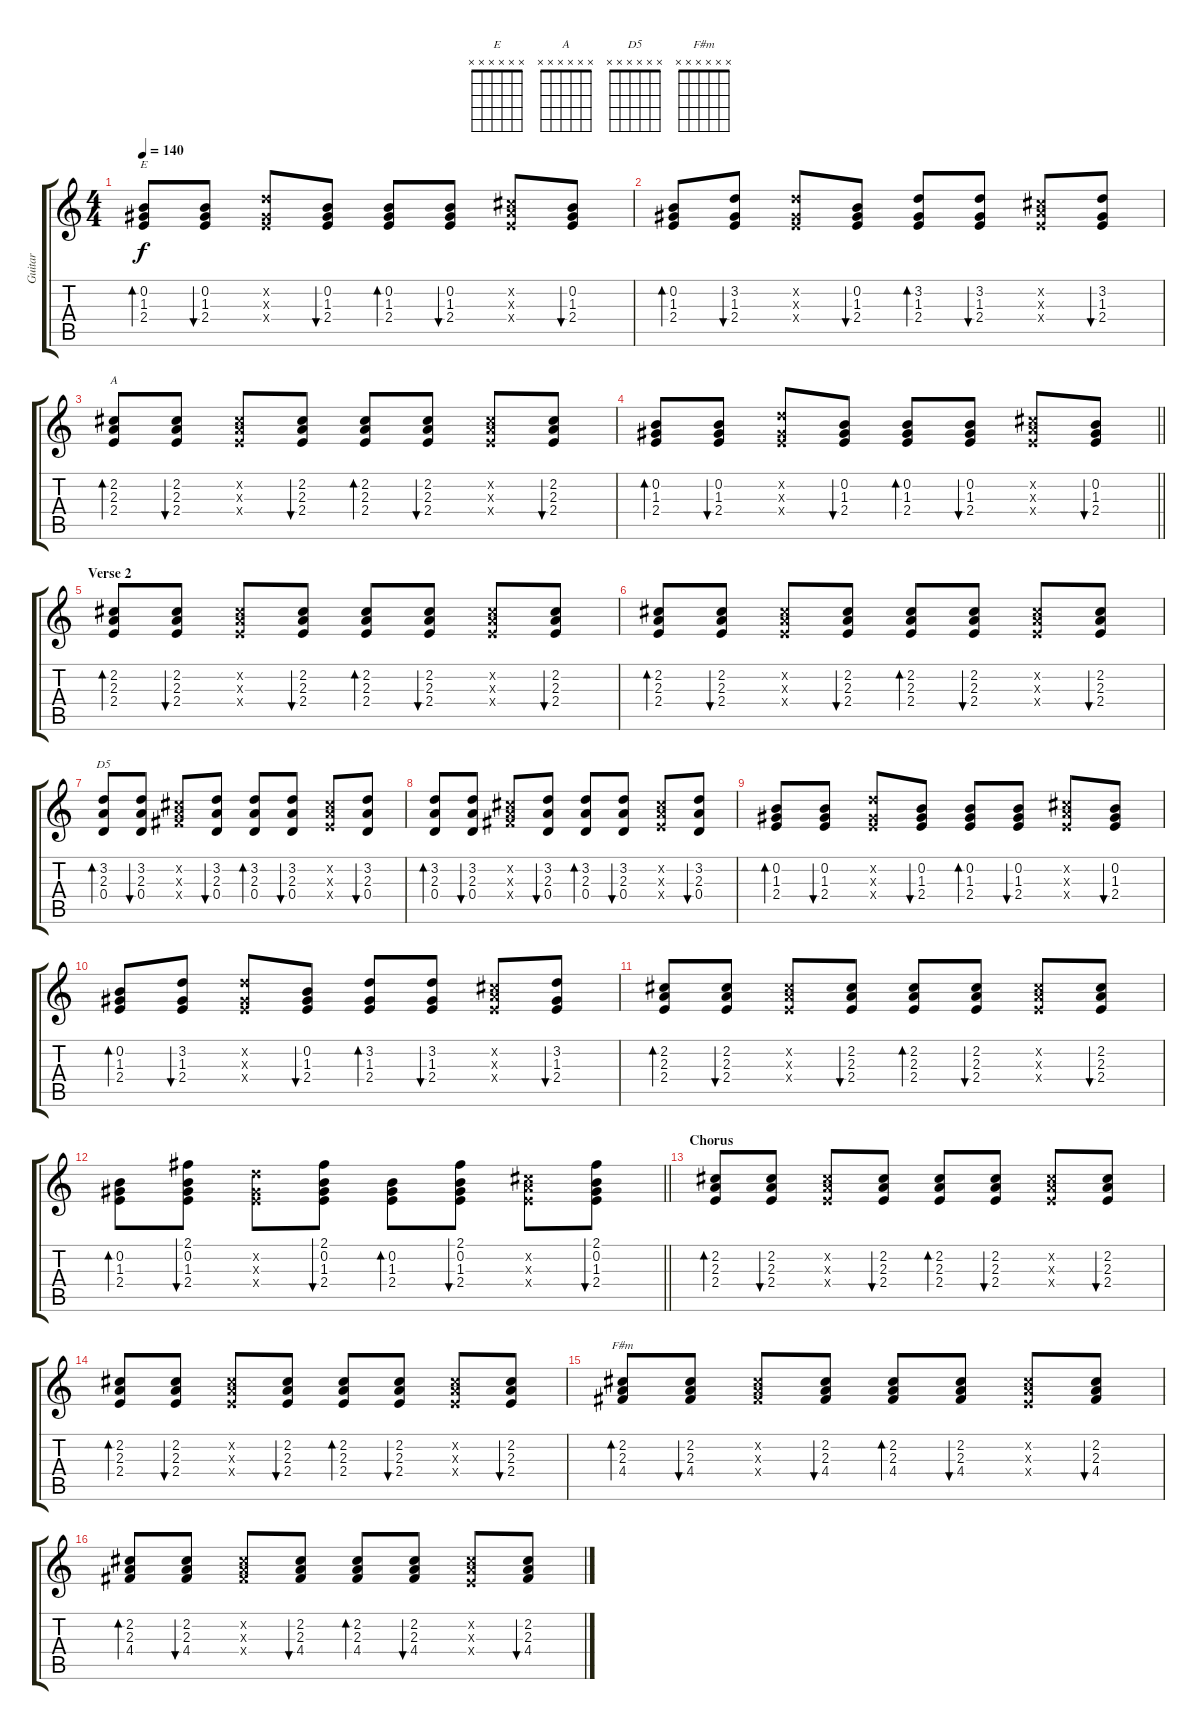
\track ("Guitar" "Guitar") {instrument acousticguitarsteel}
\staff {score tabs}
\tuning (E4 B3 G3 D3 A2 E2) {hide}
\chord ("E" x x x x x x)
\chord ("A" x x x x x x)
\chord ("D5" x x x x x x)
\chord ("F#m" x x x x x x)
\ts (4 4)
\tempo 140
\clef g2
\ks c
(0.2 1.3 2.4).8{bd 60 ch "E" dy f} (0.2 1.3 2.4).8{bu 60} (3.2{x} 1.3{x} 2.4{x}).8 (0.2 1.3 2.4).8{bu 60} (0.2 1.3 2.4).8{bd 60} (0.2 1.3 2.4).8{bu 60} (2.2{x} 2.3{x} 2.4{x}).8 (0.2 1.3 2.4).8{bu 60} |
(0.2 1.3 2.4).8{bd 60} (3.2 1.3 2.4).8{bu 60} (3.2{x} 1.3{x} 2.4{x}).8 (0.2 1.3 2.4).8{bu 60} (3.2 1.3 2.4).8{bd 60} (3.2 1.3 2.4).8{bu 60} (2.2{x} 2.3{x} 2.4{x}).8 (3.2 1.3 2.4).8{bu 60} |
(2.2 2.3 2.4).8{bd 60 ch "A"} (2.2 2.3 2.4).8{bu 60} (2.2{x} 2.3{x} 2.4{x}).8 (2.2 2.3 2.4).8{bu 60} (2.2 2.3 2.4).8{bd 60} (2.2 2.3 2.4).8{bu 60} (2.2{x} 2.3{x} 2.4{x}).8 (2.2 2.3 2.4).8{bu 60} |
\barLineRight lightlight
(0.2 1.3 2.4).8{bd 60} (0.2 1.3 2.4).8{bu 60} (3.2{x} 1.3{x} 2.4{x}).8 (0.2 1.3 2.4).8{bu 60} (0.2 1.3 2.4).8{bd 60} (0.2 1.3 2.4).8{bu 60} (2.2{x} 2.3{x} 2.4{x}).8 (0.2 1.3 2.4).8{bu 60} |
\section ("" "Verse 2")
(2.2 2.3 2.4).8{bd 60} (2.2 2.3 2.4).8{bu 60} (2.2{x} 2.3{x} 2.4{x}).8 (2.2 2.3 2.4).8{bu 60} (2.2 2.3 2.4).8{bd 60} (2.2 2.3 2.4).8{bu 60} (2.2{x} 2.3{x} 2.4{x}).8 (2.2 2.3 2.4).8{bu 60} |
(2.2 2.3 2.4).8{bd 60} (2.2 2.3 2.4).8{bu 60} (2.2{x} 2.3{x} 2.4{x}).8 (2.2 2.3 2.4).8{bu 60} (2.2 2.3 2.4).8{bd 60} (2.2 2.3 2.4).8{bu 60} (2.2{x} 2.3{x} 2.4{x}).8 (2.2 2.3 2.4).8{bu 60} |
(3.2 2.3 0.4).8{bd 60 ch "D5"} (3.2 2.3 0.4).8{bu 60} (2.2{x} 2.3{x} 4.4{x}).8 (3.2 2.3 0.4).8{bu 60} (3.2 2.3 0.4).8{bd 60} (3.2 2.3 0.4).8{bu 60} (2.2{x} 2.3{x} 2.4{x}).8 (3.2 2.3 0.4).8{bu 60} |
(3.2 2.3 0.4).8{bd 60} (3.2 2.3 0.4).8{bu 60} (2.2{x} 2.3{x} 4.4{x}).8 (3.2 2.3 0.4).8{bu 60} (3.2 2.3 0.4).8{bd 60} (3.2 2.3 0.4).8{bu 60} (2.2{x} 2.3{x} 2.4{x}).8 (3.2 2.3 0.4).8{bu 60} |
(0.2 1.3 2.4).8{bd 60} (0.2 1.3 2.4).8{bu 60} (3.2{x} 1.3{x} 2.4{x}).8 (0.2 1.3 2.4).8{bu 60} (0.2 1.3 2.4).8{bd 60} (0.2 1.3 2.4).8{bu 60} (2.2{x} 2.3{x} 2.4{x}).8 (0.2 1.3 2.4).8{bu 60} |
(0.2 1.3 2.4).8{bd 60} (3.2 1.3 2.4).8{bu 60} (3.2{x} 1.3{x} 2.4{x}).8 (0.2 1.3 2.4).8{bu 60} (3.2 1.3 2.4).8{bd 60} (3.2 1.3 2.4).8{bu 60} (2.2{x} 2.3{x} 2.4{x}).8 (3.2 1.3 2.4).8{bu 60} |
(2.2 2.3 2.4).8{bd 60} (2.2 2.3 2.4).8{bu 60} (2.2{x} 2.3{x} 2.4{x}).8 (2.2 2.3 2.4).8{bu 60} (2.2 2.3 2.4).8{bd 60} (2.2 2.3 2.4).8{bu 60} (2.2{x} 2.3{x} 2.4{x}).8 (2.2 2.3 2.4).8{bu 60} |
\barLineRight lightlight
(0.2 1.3 2.4).8{bd 60} (2.1 0.2 1.3 2.4).8{bu 60} (3.2{x} 1.3{x} 2.4{x}).8 (2.1 0.2 1.3 2.4).8{bu 60} (0.2 1.3 2.4).8{bd 60} (2.1 0.2 1.3 2.4).8{bu 60} (2.2{x} 2.3{x} 2.4{x}).8 (2.1 0.2 1.3 2.4).8{bu 60} |
\section ("" "Chorus")
(2.2 2.3 2.4).8{bd 60} (2.2 2.3 2.4).8{bu 60} (2.2{x} 2.3{x} 2.4{x}).8 (2.2 2.3 2.4).8{bu 60} (2.2 2.3 2.4).8{bd 60} (2.2 2.3 2.4).8{bu 60} (2.2{x} 2.3{x} 2.4{x}).8 (2.2 2.3 2.4).8{bu 60} |
(2.2 2.3 2.4).8{bd 60} (2.2 2.3 2.4).8{bu 60} (2.2{x} 2.3{x} 2.4{x}).8 (2.2 2.3 2.4).8{bu 60} (2.2 2.3 2.4).8{bd 60} (2.2 2.3 2.4).8{bu 60} (2.2{x} 2.3{x} 2.4{x}).8 (2.2 2.3 2.4).8{bu 60} |
(2.2 2.3 4.4).8{bd 60 ch "F#m"} (2.2 2.3 4.4).8{bu 60} (2.2{x} 2.3{x} 4.4{x}).8 (2.2 2.3 4.4).8{bu 60} (2.2 2.3 4.4).8{bd 60} (2.2 2.3 4.4).8{bu 60} (2.2{x} 2.3{x} 2.4{x}).8 (2.2 2.3 4.4).8{bu 60} |
(2.2 2.3 4.4).8{bd 60} (2.2 2.3 4.4).8{bu 60} (2.2{x} 2.3{x} 4.4{x}).8 (2.2 2.3 4.4).8{bu 60} (2.2 2.3 4.4).8{bd 60} (2.2 2.3 4.4).8{bu 60} (2.2{x} 2.3{x} 2.4{x}).8 (2.2 2.3 4.4).8{bu 60}
